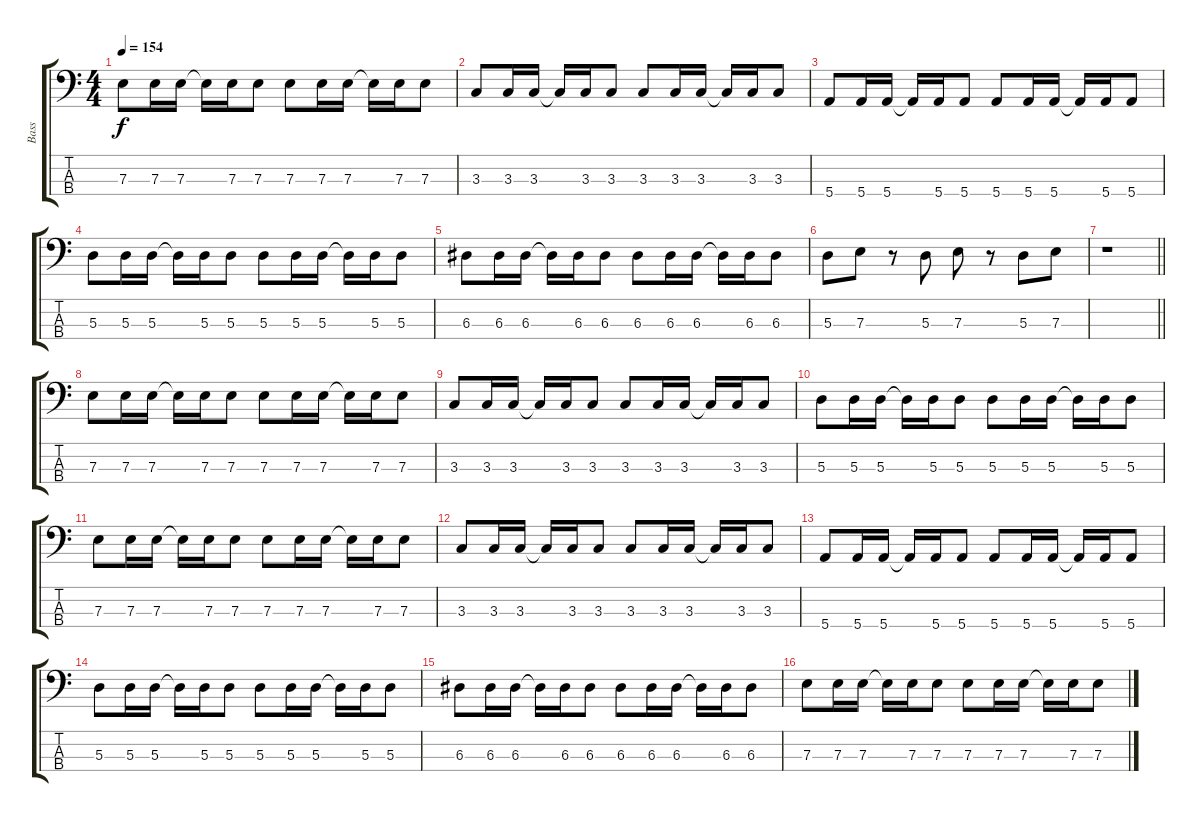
\track ("Bass" "Bass") {instrument electricbasspick}
\staff {score tabs}
\tuning (G2 D2 A1 E1) {hide}
\ts (4 4)
\tempo 154
\clef f4
\ks c
7.3.8{dy f} 7.3.16 7.3.16 7.3{t}.16 7.3.16 7.3.8 7.3.8 7.3.16 7.3.16 7.3{t}.16 7.3.16 7.3.8 |
3.3.8 3.3.16 3.3.16 3.3{t}.16 3.3.16 3.3.8 3.3.8 3.3.16 3.3.16 3.3{t}.16 3.3.16 3.3.8 |
5.4.8 5.4.16 5.4.16 5.4{t}.16 5.4.16 5.4.8 5.4.8 5.4.16 5.4.16 5.4{t}.16 5.4.16 5.4.8 |
5.3.8 5.3.16 5.3.16 5.3{t}.16 5.3.16 5.3.8 5.3.8 5.3.16 5.3.16 5.3{t}.16 5.3.16 5.3.8 |
6.3.8 6.3.16 6.3.16 6.3{t}.16 6.3.16 6.3.8 6.3.8 6.3.16 6.3.16 6.3{t}.16 6.3.16 6.3.8 |
5.3.8 7.3.8 r.8 5.3.8 7.3.8 r.8 5.3.8 7.3.8 |
\barLineRight lightlight
r.1 |
7.3.8 7.3.16 7.3.16 7.3{t}.16 7.3.16 7.3.8 7.3.8 7.3.16 7.3.16 7.3{t}.16 7.3.16 7.3.8 |
3.3.8 3.3.16 3.3.16 3.3{t}.16 3.3.16 3.3.8 3.3.8 3.3.16 3.3.16 3.3{t}.16 3.3.16 3.3.8 |
5.3.8 5.3.16 5.3.16 5.3{t}.16 5.3.16 5.3.8 5.3.8 5.3.16 5.3.16 5.3{t}.16 5.3.16 5.3.8 |
7.3.8 7.3.16 7.3.16 7.3{t}.16 7.3.16 7.3.8 7.3.8 7.3.16 7.3.16 7.3{t}.16 7.3.16 7.3.8 |
3.3.8 3.3.16 3.3.16 3.3{t}.16 3.3.16 3.3.8 3.3.8 3.3.16 3.3.16 3.3{t}.16 3.3.16 3.3.8 |
5.4.8 5.4.16 5.4.16 5.4{t}.16 5.4.16 5.4.8 5.4.8 5.4.16 5.4.16 5.4{t}.16 5.4.16 5.4.8 |
5.3.8 5.3.16 5.3.16 5.3{t}.16 5.3.16 5.3.8 5.3.8 5.3.16 5.3.16 5.3{t}.16 5.3.16 5.3.8 |
6.3.8 6.3.16 6.3.16 6.3{t}.16 6.3.16 6.3.8 6.3.8 6.3.16 6.3.16 6.3{t}.16 6.3.16 6.3.8 |
7.3.8 7.3.16 7.3.16 7.3{t}.16 7.3.16 7.3.8 7.3.8 7.3.16 7.3.16 7.3{t}.16 7.3.16 7.3.8
